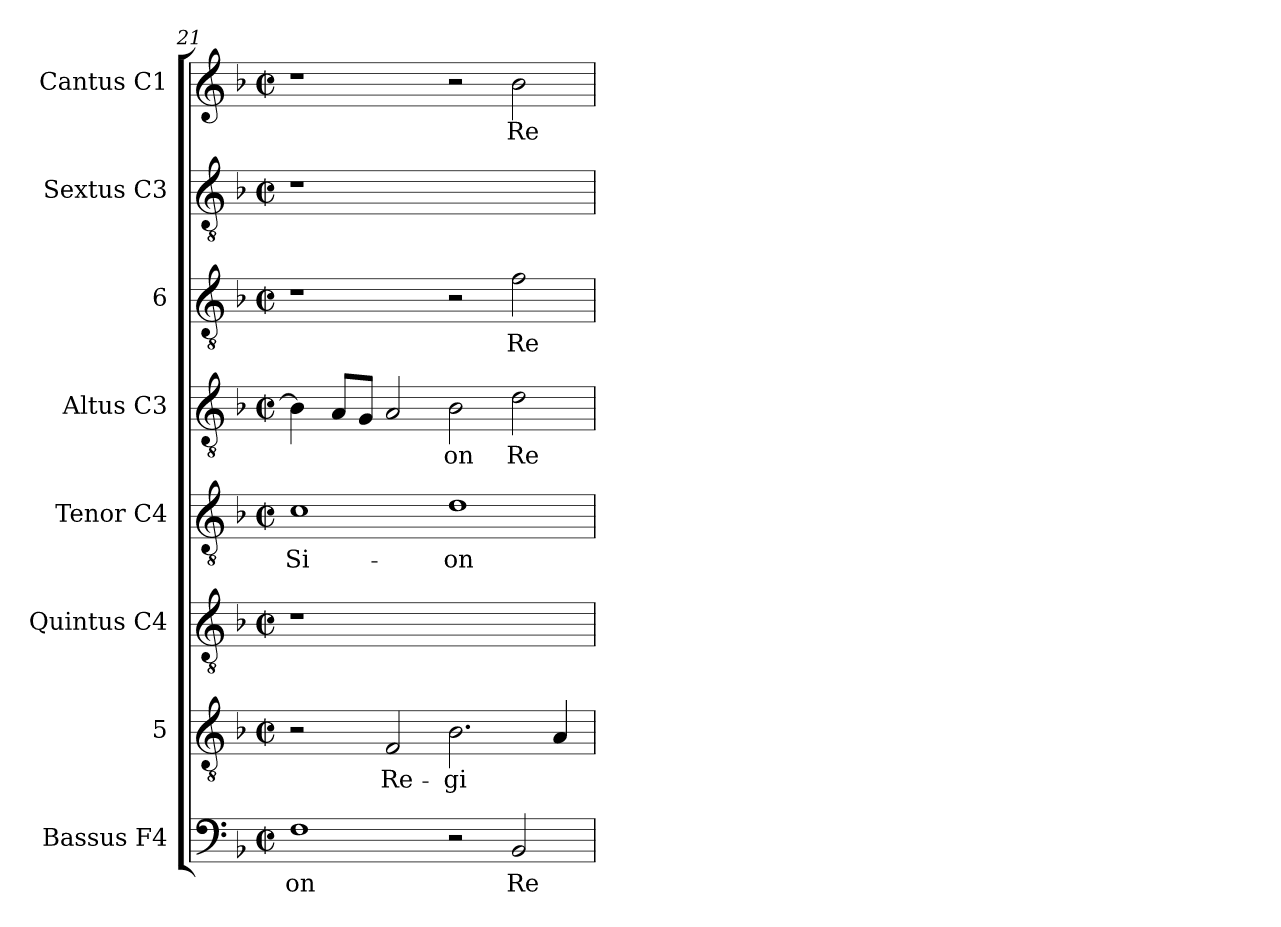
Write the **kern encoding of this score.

**kern	**text	**kern	**text	**kern	**kern	**text	**kern	**text	**kern	**text	**kern	**kern	**text
*part8	*part8	*part7	*part7	*part6	*part5	*part5	*part4	*part4	*part3	*part3	*part2	*part1	*part1
*staff8	*staff8	*staff7	*staff7	*staff6	*staff5	*staff5	*staff4	*staff4	*staff3	*staff3	*staff2	*staff1	*staff1
*I"Bassus  F4	*	*I"5	*	*I"Quintus  C4	*I"Tenor  C4	*	*I"Altus  C3	*	*I"6	*	*I"Sextus  C3	*I"Cantus  C1	*
*I'B	*	*	*	*	*I'T	*	*I'A	*	*	*	*	*I'C	*
!!LO:LB:g=z
*clefF4	*	*clefGv2	*	*clefGv2	*clefGv2	*	*clefGv2	*	*clefGv2	*	*clefGv2	*clefG2	*
*k[b-]	*	*k[b-]	*	*k[b-]	*k[b-]	*	*k[b-]	*	*k[b-]	*	*k[b-]	*k[b-]	*
*F:	*	*F:	*	*F:	*F:	*	*F:	*	*F:	*	*F:	*F:	*
*M2/2	*	*M2/2	*	*M2/2	*M2/2	*	*M2/2	*	*M2/2	*	*M2/2	*M2/2	*
*met(c|)	*	*met(c|)	*	*met(c|)	*met(c|)	*	*met(c|)	*	*met(c|)	*	*met(c|)	*met(c|)	*
=21	=21	=21	=21	=21	=21	=21	=21	=21	=21	=21	=21	=21	=21
!	!LO:LY:b:cj	!	!	!	!	!LO:LY:b:cj	!	!LO:LY:b:cj	!	!	!	!	!
1F	-on	2r	.	1r	1c	Si-	4B-\]	--	1r	.	1r	1r	.
!	!	!	!	!	!	!	!	!LO:LY:b:cj	!	!	!	!	!
.	.	.	.	.	.	.	8A/L	--	.	.	.	.	.
!	!	!	!	!	!	!	!	!LO:LY:b:cj	!	!	!	!	!
.	.	.	.	.	.	.	8G/J	--	.	.	.	.	.
!	!	!	!LO:LY:b:cj	!	!	!	!	!LO:LY:b:cj	!	!	!	!	!
.	.	2F/	Re-	.	.	.	2A/	--	.	.	.	.	.
!	!	!	!LO:LY:b:cj	!	!	!LO:LY:b:cj	!	!LO:LY:b:cj	!	!	!	!	!
2r	.	2.B-\	-gi-	1ryy	1d	-on	2B-\	-on	2r	.	1ryy	2r	.
!	!LO:LY:b:cj	!	!	!	!	!	!	!LO:LY:b:cj	!	!LO:LY:b	!	!	!LO:LY:b:cj
2BB-/	Re-	.	.	.	.	.	2d\	Re-	2f\	Re-	.	2b-\	Re-
!	!	!	!LO:LY:b:cj	!	!	!	!	!	!	!	!	!	!
.	.	4A/	--	.	.	.	.	.	.	.	.	.	.
=	=	=	=	=	=	=	=	=	=	=	=	=	=
*-	*-	*-	*-	*-	*-	*-	*-	*-	*-	*-	*-	*-	*-
